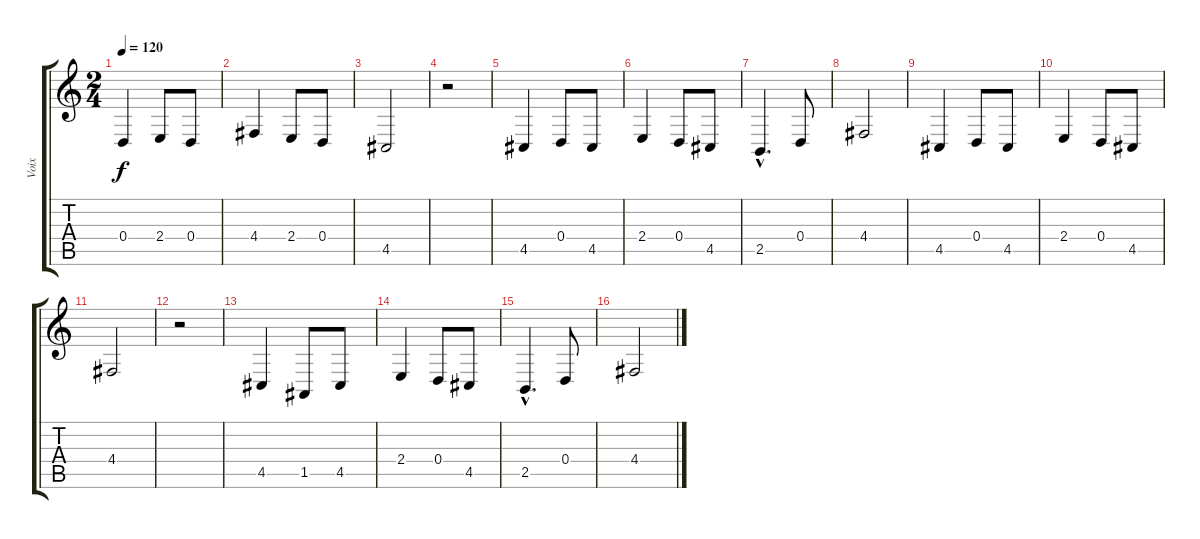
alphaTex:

\track ("Voix" "Voix") {instrument panflute}
\staff {score tabs}
\tuning (E4 B3 G3 D3 A2 E2) {hide}
\ts (2 4)
\tempo 120
\clef g2
\ks c
0.4.4{dy f} 2.4.8 0.4.8 |
4.4.4 2.4.8 0.4.8 |
4.5.2 |
r.2 |
4.5.4 0.4.8 4.5.8 |
2.4.4 0.4.8 4.5.8 |
2.5{hac}.4{d} 0.4.8 |
4.4.2 |
4.5.4 0.4.8 4.5.8 |
2.4.4 0.4.8 4.5.8 |
4.4.2 |
r.2 |
4.5.4 1.5.8 4.5.8 |
2.4.4 0.4.8 4.5.8 |
2.5{hac}.4{d} 0.4.8 |
4.4.2
